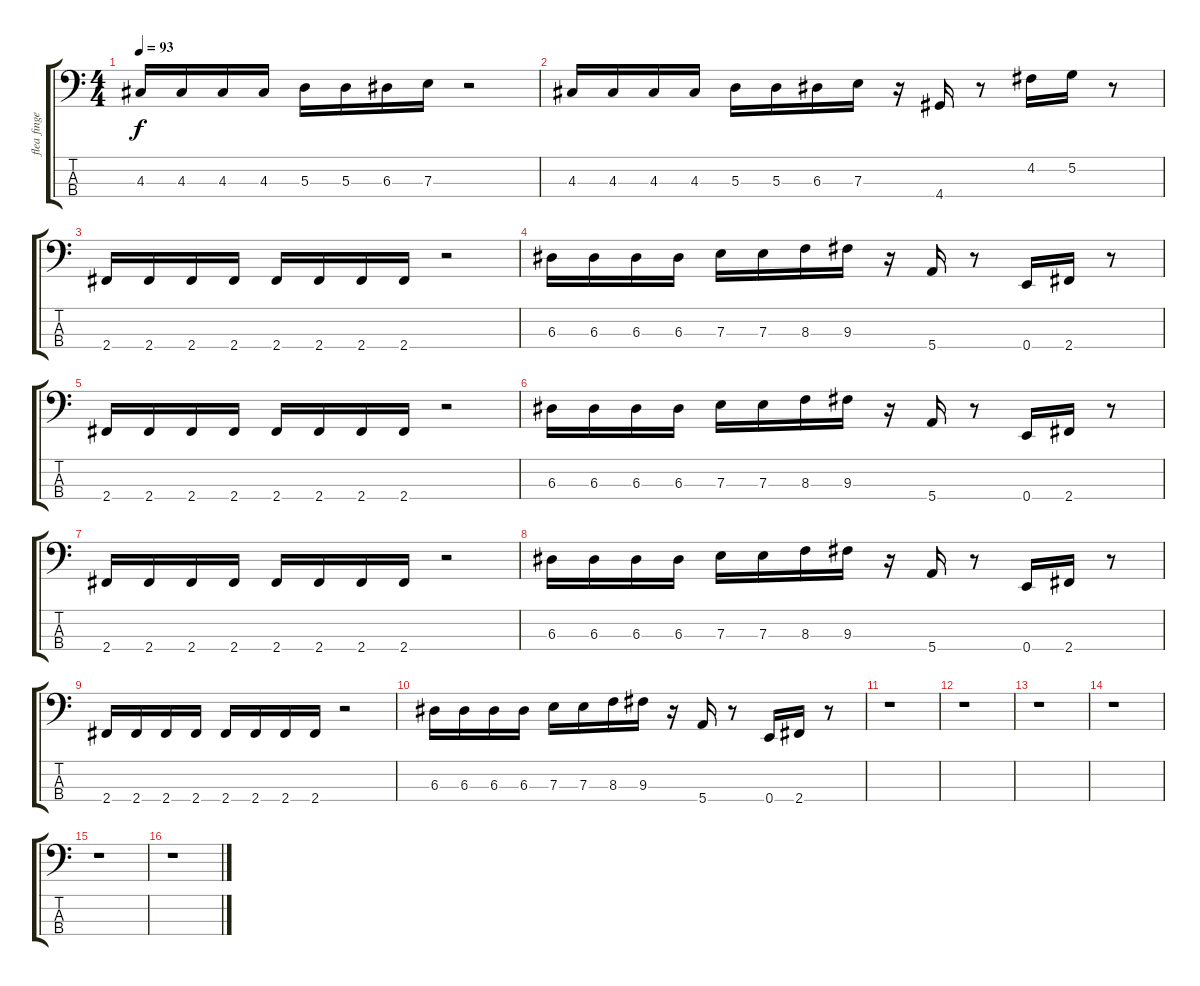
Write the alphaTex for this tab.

\track ("flea finger" "flea finge") {instrument electricbassfinger}
\staff {score tabs}
\tuning (G2 D2 A1 E1) {hide}
\ts (4 4)
\tempo 93
\clef f4
\ks c
4.3.16{dy f} 4.3.16 4.3.16 4.3.16 5.3.16 5.3.16 6.3.16 7.3.16 r.2 |
4.3.16 4.3.16 4.3.16 4.3.16 5.3.16 5.3.16 6.3.16 7.3.16 r.16 4.4.16 r.8 4.2.16 5.2.16 r.8 |
2.4.16 2.4.16 2.4.16 2.4.16 2.4.16 2.4.16 2.4.16 2.4.16 r.2 |
6.3.16 6.3.16 6.3.16 6.3.16 7.3.16 7.3.16 8.3.16 9.3.16 r.16 5.4.16 r.8 0.4.16 2.4.16 r.8 |
2.4.16 2.4.16 2.4.16 2.4.16 2.4.16 2.4.16 2.4.16 2.4.16 r.2 |
6.3.16 6.3.16 6.3.16 6.3.16 7.3.16 7.3.16 8.3.16 9.3.16 r.16 5.4.16 r.8 0.4.16 2.4.16 r.8 |
2.4.16 2.4.16 2.4.16 2.4.16 2.4.16 2.4.16 2.4.16 2.4.16 r.2 |
6.3.16 6.3.16 6.3.16 6.3.16 7.3.16 7.3.16 8.3.16 9.3.16 r.16 5.4.16 r.8 0.4.16 2.4.16 r.8 |
2.4.16 2.4.16 2.4.16 2.4.16 2.4.16 2.4.16 2.4.16 2.4.16 r.2 |
6.3.16 6.3.16 6.3.16 6.3.16 7.3.16 7.3.16 8.3.16 9.3.16 r.16 5.4.16 r.8 0.4.16 2.4.16 r.8 |
r.1 |
r.1 |
r.1 |
r.1 |
r.1 |
r.1
